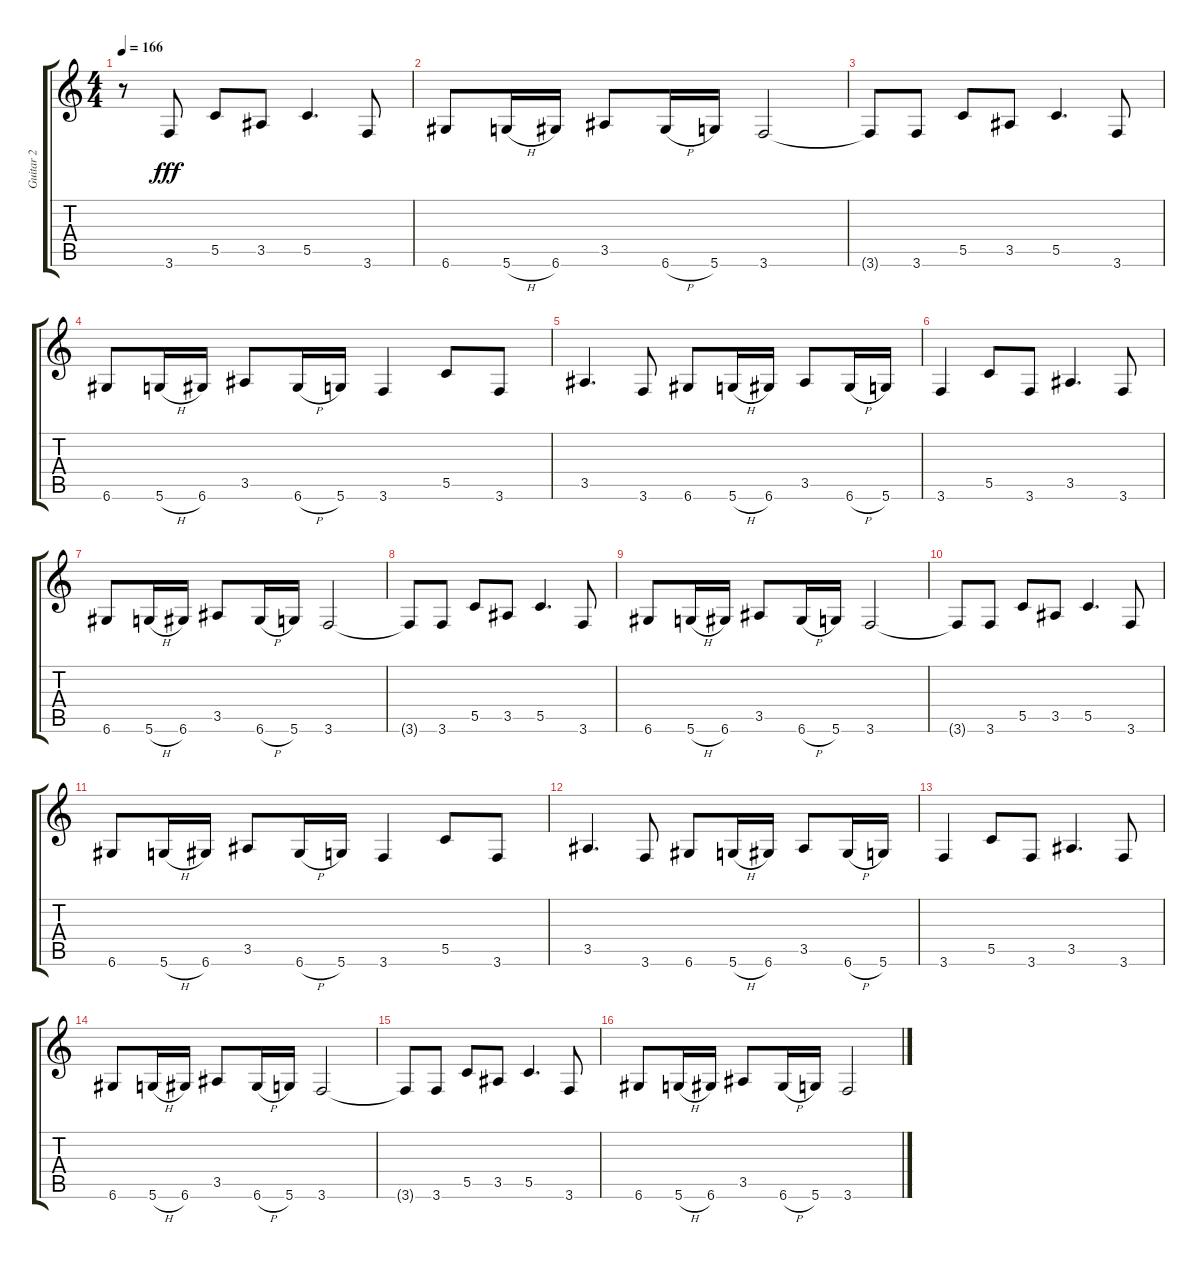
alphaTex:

\track ("Guitar 2" "Guitar 2") {instrument distortionguitar}
\staff {score tabs}
\tuning (D4 A3 F3 C3 G2 D2) {hide}
\ts (4 4)
\tempo 166
\clef g2
\ks c
r.8{dy fff} 3.6.8 5.5.8 3.5.8 5.5.4{d} 3.6.8 |
6.6.8 5.6{h}.16 6.6.16 3.5.8 6.6{h}.16 5.6.16 3.6.2 |
3.6{t}.8 3.6.8 5.5.8 3.5.8 5.5.4{d} 3.6.8 |
6.6.8 5.6{h}.16 6.6.16 3.5.8 6.6{h}.16 5.6.16 3.6.4 5.5.8 3.6.8 |
3.5.4{d} 3.6.8 6.6.8 5.6{h}.16 6.6.16 3.5.8 6.6{h}.16 5.6.16 |
3.6.4 5.5.8 3.6.8 3.5.4{d} 3.6.8 |
6.6.8 5.6{h}.16 6.6.16 3.5.8 6.6{h}.16 5.6.16 3.6.2 |
3.6{t}.8 3.6.8 5.5.8 3.5.8 5.5.4{d} 3.6.8 |
6.6.8 5.6{h}.16 6.6.16 3.5.8 6.6{h}.16 5.6.16 3.6.2 |
3.6{t}.8 3.6.8 5.5.8 3.5.8 5.5.4{d} 3.6.8 |
6.6.8 5.6{h}.16 6.6.16 3.5.8 6.6{h}.16 5.6.16 3.6.4 5.5.8 3.6.8 |
3.5.4{d} 3.6.8 6.6.8 5.6{h}.16 6.6.16 3.5.8 6.6{h}.16 5.6.16 |
3.6.4 5.5.8 3.6.8 3.5.4{d} 3.6.8 |
6.6.8 5.6{h}.16 6.6.16 3.5.8 6.6{h}.16 5.6.16 3.6.2 |
3.6{t}.8 3.6.8 5.5.8 3.5.8 5.5.4{d} 3.6.8 |
6.6.8 5.6{h}.16 6.6.16 3.5.8 6.6{h}.16 5.6.16 3.6.2
